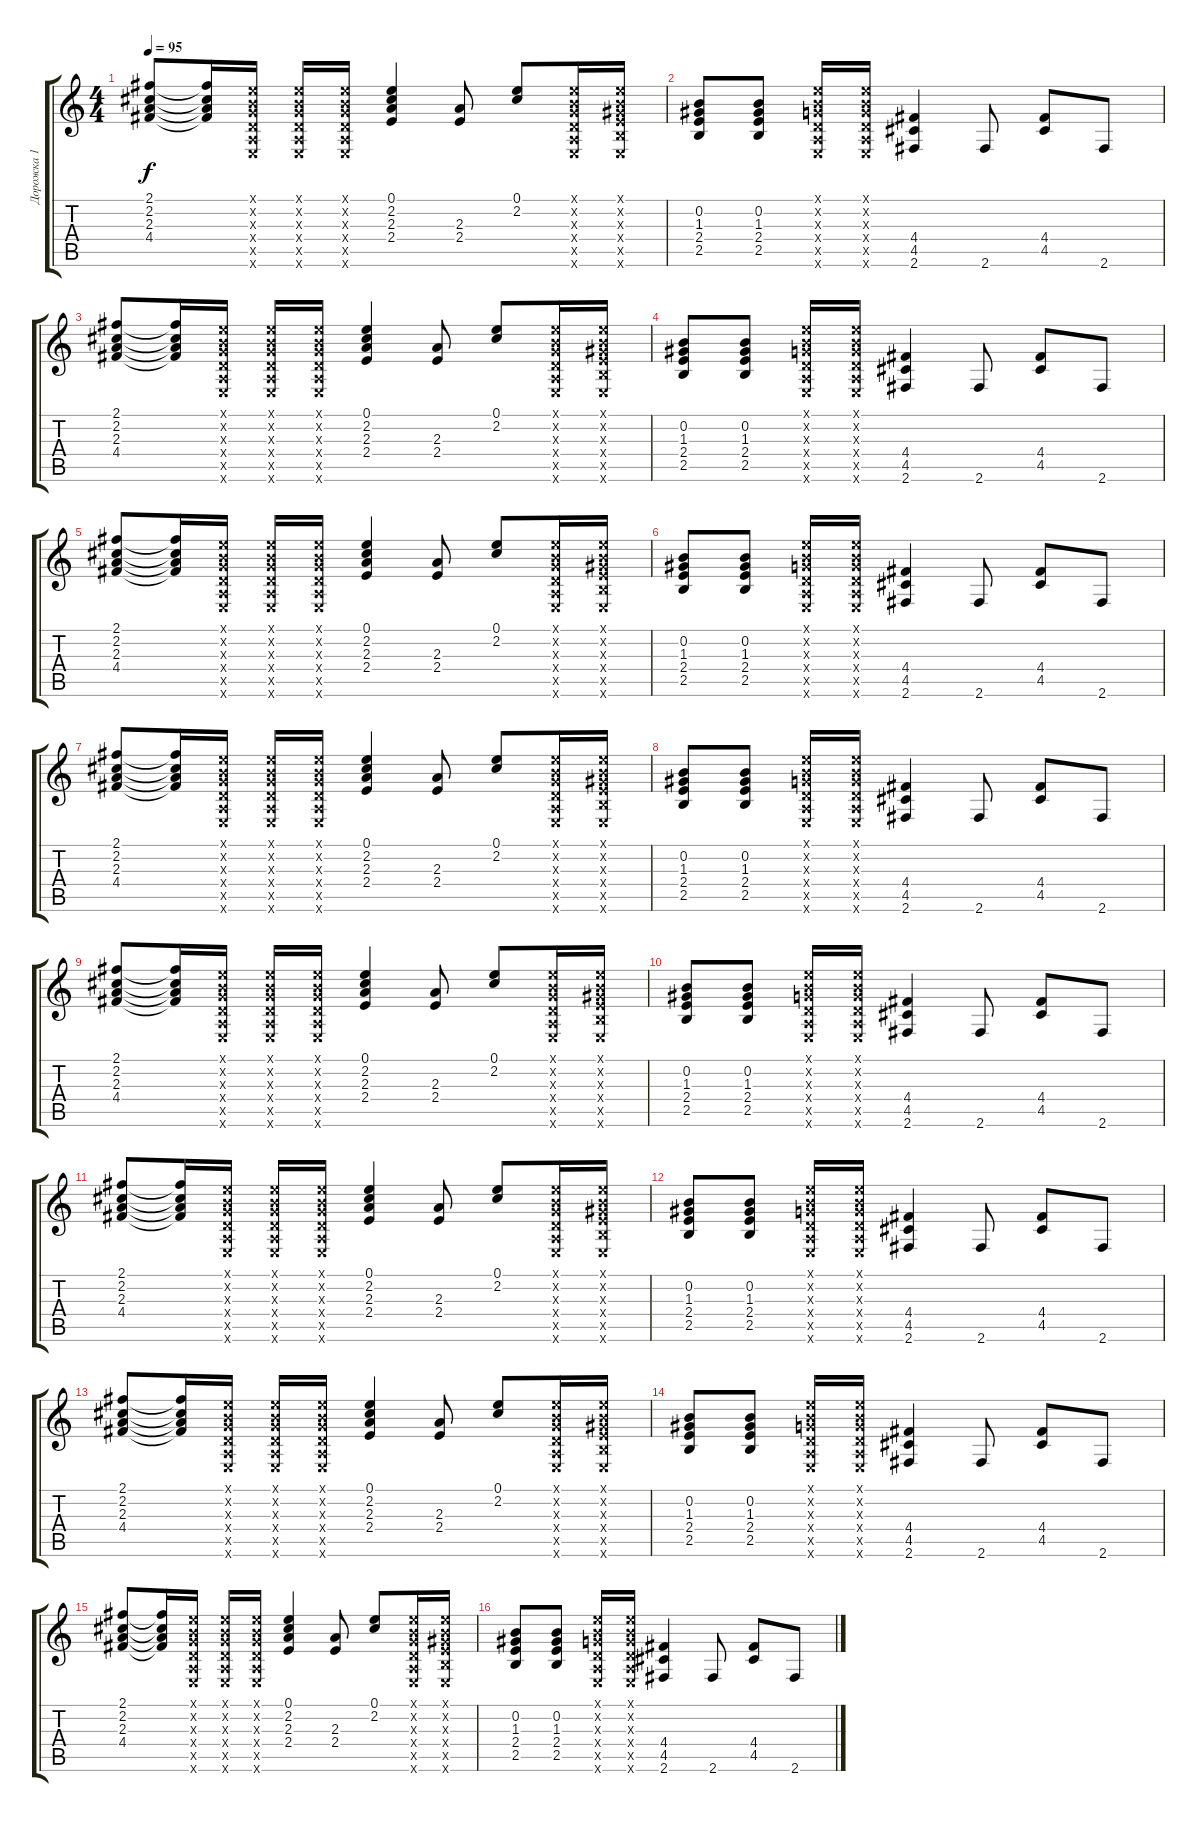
\track ("Дорожка 1" "Дорожка 1") {instrument distortionguitar}
\staff {score tabs}
\tuning (E4 B3 G3 D3 A2 E2) {hide}
\ts (4 4)
\tempo 95
\clef g2
\ks c
(2.1 2.2 2.3 4.4).8{dy f instrument distortionguitar} (2.1{t} 2.2{t} 2.3{t} 4.4{t}).16 (0.1{x} 0.2{x} 0.3{x} 0.4{x} 0.5{x} 0.6{x}).16 (0.1{x} 0.2{x} 0.3{x} 0.4{x} 0.5{x} 0.6{x}).16 (0.1{x} 0.2{x} 0.3{x} 0.4{x} 0.5{x} 0.6{x}).16 (0.1 2.2 2.3 2.4).4 (2.3 2.4).8 (0.1 2.2).8 (0.1{x} 0.2{x} 0.3{x} 0.4{x} 0.5{x} 0.6{x}).16 (0.1{x} 0.2{x} 1.3{x} 2.4{x} 2.5{x} 0.6{x}).16 |
(0.2 1.3 2.4 2.5).8 (0.2 1.3 2.4 2.5).8 (0.1{x} 0.2{x} 0.3{x} 0.4{x} 0.5{x} 0.6{x}).16 (0.1{x} 0.2{x} 0.3{x} 0.4{x} 0.5{x} 0.6{x}).16 (4.4 4.5 2.6).4 2.6.8 (4.4 4.5).8 2.6.8 |
(2.1 2.2 2.3 4.4).8 (2.1{t} 2.2{t} 2.3{t} 4.4{t}).16 (0.1{x} 0.2{x} 0.3{x} 0.4{x} 0.5{x} 0.6{x}).16 (0.1{x} 0.2{x} 0.3{x} 0.4{x} 0.5{x} 0.6{x}).16 (0.1{x} 0.2{x} 0.3{x} 0.4{x} 0.5{x} 0.6{x}).16 (0.1 2.2 2.3 2.4).4 (2.3 2.4).8 (0.1 2.2).8 (0.1{x} 0.2{x} 0.3{x} 0.4{x} 0.5{x} 0.6{x}).16 (0.1{x} 0.2{x} 1.3{x} 2.4{x} 2.5{x} 0.6{x}).16 |
(0.2 1.3 2.4 2.5).8 (0.2 1.3 2.4 2.5).8 (0.1{x} 0.2{x} 0.3{x} 0.4{x} 0.5{x} 0.6{x}).16 (0.1{x} 0.2{x} 0.3{x} 0.4{x} 0.5{x} 0.6{x}).16 (4.4 4.5 2.6).4 2.6.8 (4.4 4.5).8 2.6.8 |
(2.1 2.2 2.3 4.4).8 (2.1{t} 2.2{t} 2.3{t} 4.4{t}).16 (0.1{x} 0.2{x} 0.3{x} 0.4{x} 0.5{x} 0.6{x}).16 (0.1{x} 0.2{x} 0.3{x} 0.4{x} 0.5{x} 0.6{x}).16 (0.1{x} 0.2{x} 0.3{x} 0.4{x} 0.5{x} 0.6{x}).16 (0.1 2.2 2.3 2.4).4 (2.3 2.4).8 (0.1 2.2).8 (0.1{x} 0.2{x} 0.3{x} 0.4{x} 0.5{x} 0.6{x}).16 (0.1{x} 0.2{x} 1.3{x} 2.4{x} 2.5{x} 0.6{x}).16 |
(0.2 1.3 2.4 2.5).8 (0.2 1.3 2.4 2.5).8 (0.1{x} 0.2{x} 0.3{x} 0.4{x} 0.5{x} 0.6{x}).16 (0.1{x} 0.2{x} 0.3{x} 0.4{x} 0.5{x} 0.6{x}).16 (4.4 4.5 2.6).4 2.6.8 (4.4 4.5).8 2.6.8 |
(2.1 2.2 2.3 4.4).8 (2.1{t} 2.2{t} 2.3{t} 4.4{t}).16 (0.1{x} 0.2{x} 0.3{x} 0.4{x} 0.5{x} 0.6{x}).16 (0.1{x} 0.2{x} 0.3{x} 0.4{x} 0.5{x} 0.6{x}).16 (0.1{x} 0.2{x} 0.3{x} 0.4{x} 0.5{x} 0.6{x}).16 (0.1 2.2 2.3 2.4).4 (2.3 2.4).8 (0.1 2.2).8 (0.1{x} 0.2{x} 0.3{x} 0.4{x} 0.5{x} 0.6{x}).16 (0.1{x} 0.2{x} 1.3{x} 2.4{x} 2.5{x} 0.6{x}).16 |
(0.2 1.3 2.4 2.5).8 (0.2 1.3 2.4 2.5).8 (0.1{x} 0.2{x} 0.3{x} 0.4{x} 0.5{x} 0.6{x}).16 (0.1{x} 0.2{x} 0.3{x} 0.4{x} 0.5{x} 0.6{x}).16 (4.4 4.5 2.6).4 2.6.8 (4.4 4.5).8 2.6.8 |
(2.1 2.2 2.3 4.4).8 (2.1{t} 2.2{t} 2.3{t} 4.4{t}).16 (0.1{x} 0.2{x} 0.3{x} 0.4{x} 0.5{x} 0.6{x}).16 (0.1{x} 0.2{x} 0.3{x} 0.4{x} 0.5{x} 0.6{x}).16 (0.1{x} 0.2{x} 0.3{x} 0.4{x} 0.5{x} 0.6{x}).16 (0.1 2.2 2.3 2.4).4 (2.3 2.4).8 (0.1 2.2).8 (0.1{x} 0.2{x} 0.3{x} 0.4{x} 0.5{x} 0.6{x}).16 (0.1{x} 0.2{x} 1.3{x} 2.4{x} 2.5{x} 0.6{x}).16 |
(0.2 1.3 2.4 2.5).8 (0.2 1.3 2.4 2.5).8 (0.1{x} 0.2{x} 0.3{x} 0.4{x} 0.5{x} 0.6{x}).16 (0.1{x} 0.2{x} 0.3{x} 0.4{x} 0.5{x} 0.6{x}).16 (4.4 4.5 2.6).4 2.6.8 (4.4 4.5).8 2.6.8 |
(2.1 2.2 2.3 4.4).8 (2.1{t} 2.2{t} 2.3{t} 4.4{t}).16 (0.1{x} 0.2{x} 0.3{x} 0.4{x} 0.5{x} 0.6{x}).16 (0.1{x} 0.2{x} 0.3{x} 0.4{x} 0.5{x} 0.6{x}).16 (0.1{x} 0.2{x} 0.3{x} 0.4{x} 0.5{x} 0.6{x}).16 (0.1 2.2 2.3 2.4).4 (2.3 2.4).8 (0.1 2.2).8 (0.1{x} 0.2{x} 0.3{x} 0.4{x} 0.5{x} 0.6{x}).16 (0.1{x} 0.2{x} 1.3{x} 2.4{x} 2.5{x} 0.6{x}).16 |
(0.2 1.3 2.4 2.5).8 (0.2 1.3 2.4 2.5).8 (0.1{x} 0.2{x} 0.3{x} 0.4{x} 0.5{x} 0.6{x}).16 (0.1{x} 0.2{x} 0.3{x} 0.4{x} 0.5{x} 0.6{x}).16 (4.4 4.5 2.6).4 2.6.8 (4.4 4.5).8 2.6.8 |
(2.1 2.2 2.3 4.4).8 (2.1{t} 2.2{t} 2.3{t} 4.4{t}).16 (0.1{x} 0.2{x} 0.3{x} 0.4{x} 0.5{x} 0.6{x}).16 (0.1{x} 0.2{x} 0.3{x} 0.4{x} 0.5{x} 0.6{x}).16 (0.1{x} 0.2{x} 0.3{x} 0.4{x} 0.5{x} 0.6{x}).16 (0.1 2.2 2.3 2.4).4 (2.3 2.4).8 (0.1 2.2).8 (0.1{x} 0.2{x} 0.3{x} 0.4{x} 0.5{x} 0.6{x}).16 (0.1{x} 0.2{x} 1.3{x} 2.4{x} 2.5{x} 0.6{x}).16 |
(0.2 1.3 2.4 2.5).8 (0.2 1.3 2.4 2.5).8 (0.1{x} 0.2{x} 0.3{x} 0.4{x} 0.5{x} 0.6{x}).16 (0.1{x} 0.2{x} 0.3{x} 0.4{x} 0.5{x} 0.6{x}).16 (4.4 4.5 2.6).4 2.6.8 (4.4 4.5).8 2.6.8 |
(2.1 2.2 2.3 4.4).8 (2.1{t} 2.2{t} 2.3{t} 4.4{t}).16 (0.1{x} 0.2{x} 0.3{x} 0.4{x} 0.5{x} 0.6{x}).16 (0.1{x} 0.2{x} 0.3{x} 0.4{x} 0.5{x} 0.6{x}).16 (0.1{x} 0.2{x} 0.3{x} 0.4{x} 0.5{x} 0.6{x}).16 (0.1 2.2 2.3 2.4).4 (2.3 2.4).8 (0.1 2.2).8 (0.1{x} 0.2{x} 0.3{x} 0.4{x} 0.5{x} 0.6{x}).16 (0.1{x} 0.2{x} 1.3{x} 2.4{x} 2.5{x} 0.6{x}).16 |
(0.2 1.3 2.4 2.5).8 (0.2 1.3 2.4 2.5).8 (0.1{x} 0.2{x} 0.3{x} 0.4{x} 0.5{x} 0.6{x}).16 (0.1{x} 0.2{x} 0.3{x} 0.4{x} 0.5{x} 0.6{x}).16 (4.4 4.5 2.6).4 2.6.8 (4.4 4.5).8 2.6.8
